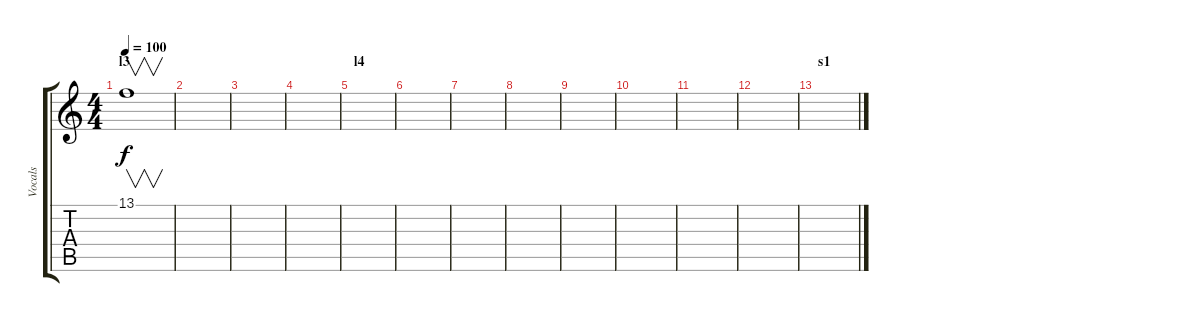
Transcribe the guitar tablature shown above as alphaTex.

\track ("Vocals" "Vocals") {instrument frenchhorn}
\staff {score tabs}
\tuning (E4 B3 G3 D3 A2 E2) {hide}
\ts (4 4)
\section ("" "l3")
\tempo 100
\clef g2
\ks c
13.1.1{v dy f} |
|
|
|
\section ("" "l4")
|
|
|
|
|
|
|
|
\section ("" "s1")
